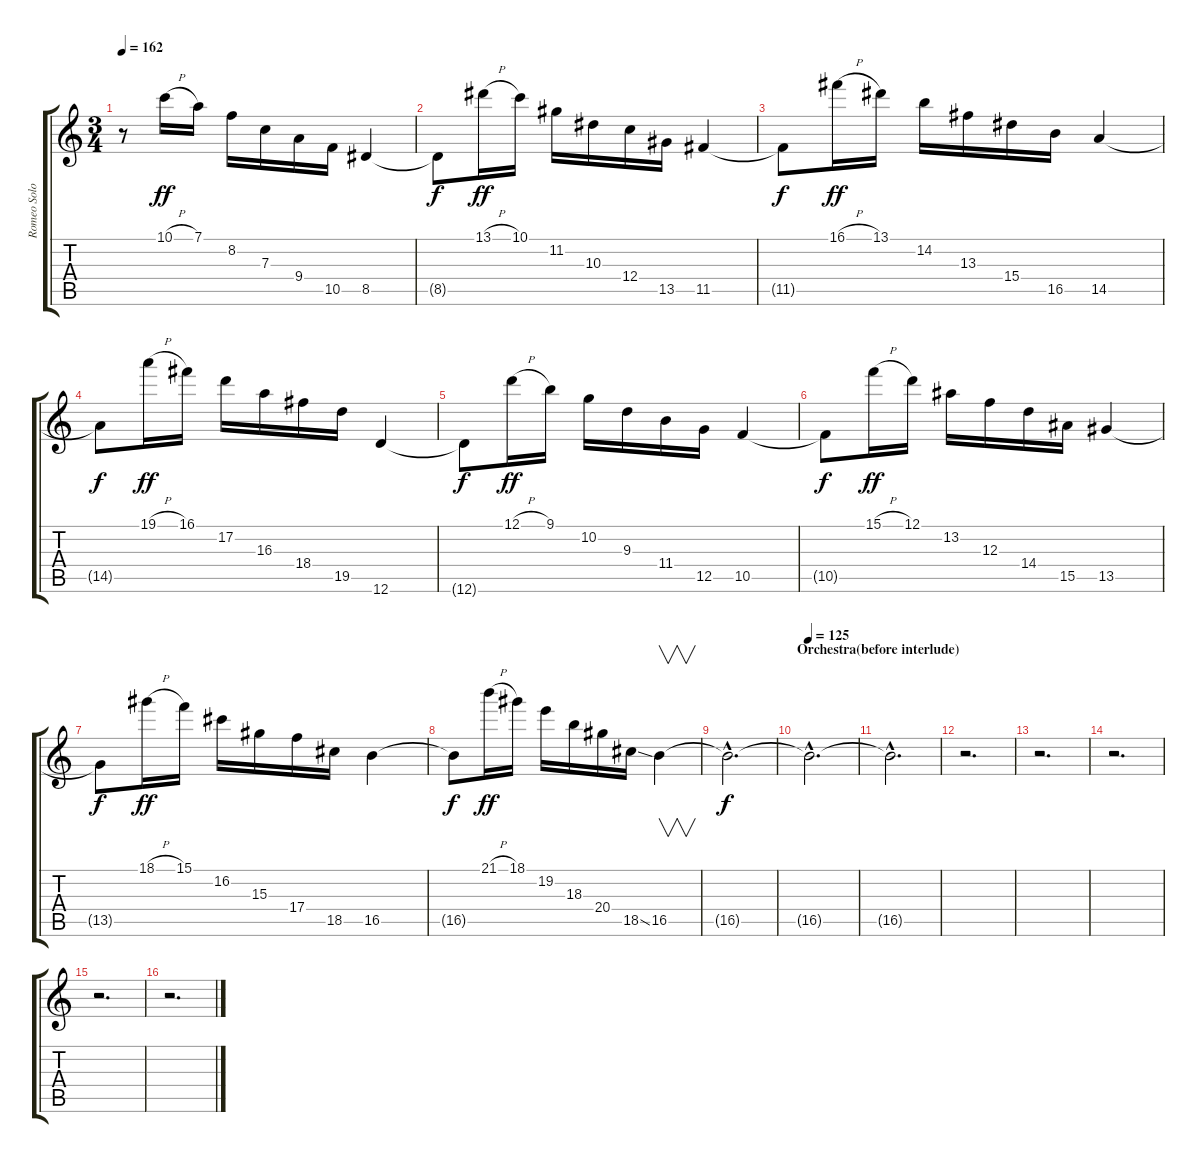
\track ("Romeo Solo" "Romeo Solo") {instrument distortionguitar}
\staff {score tabs}
\tuning (D4 A3 F3 C3 G2 D2) {hide}
\ts (3 4)
\tempo 162
\clef g2
\ks c
r.8{dy ff} 10.1{h}.16 7.1.16 8.2.16 7.3.16 9.4.16 10.5.16 8.5.4 |
8.5{t}.8{dy f} 13.1{h}.16{dy ff} 10.1.16 11.2.16 10.3.16 12.4.16 13.5.16 11.5.4 |
11.5{t}.8{dy f} 16.1{h}.16{dy ff} 13.1.16 14.2.16 13.3.16 15.4.16 16.5.16 14.5.4 |
14.5{t}.8{dy f} 19.1{h}.16{dy ff} 16.1.16 17.2.16 16.3.16 18.4.16 19.5.16 12.6.4 |
12.6{t}.8{dy f} 12.1{h}.16{dy ff} 9.1.16 10.2.16 9.3.16 11.4.16 12.5.16 10.5.4 |
10.5{t}.8{dy f} 15.1{h}.16{dy ff} 12.1.16 13.2.16 12.3.16 14.4.16 15.5.16 13.5.4 |
13.5{t}.8{dy f} 18.1{h}.16{dy ff} 15.1.16 16.2.16 15.3.16 17.4.16 18.5.16 16.5.4 |
16.5{t}.8{dy f} 21.1{h}.16{dy ff} 18.1.16 19.2.16 18.3.16 20.4.16 18.5{ss}.16 16.5.4{v} |
16.5{hac t}.2{d dy f} |
\section ("" "Orchestra(before interlude)")
\tempo 125
16.5{hac t}.2{d} |
16.5{hac t}.2{d} |
r.2{d} |
r.2{d} |
r.2{d} |
r.2{d} |
r.2{d}
